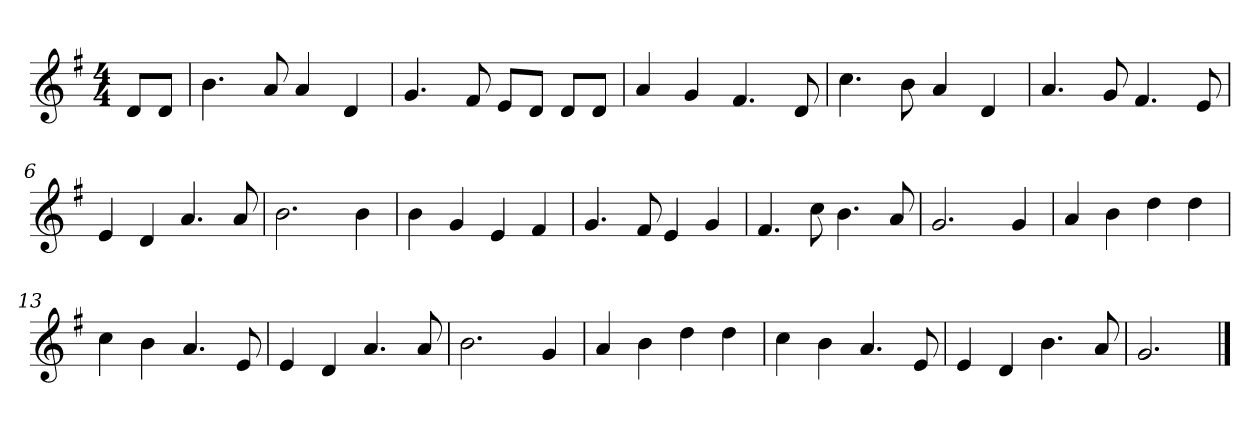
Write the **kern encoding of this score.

**kern
*part1
*staff1
*k[f#]
*M4/4
*MM120
=
8dL
8dJ
=1
4.b
8a
4a
4d
=2
4.g
8f#
8eL
8dJ
8dL
8dJ
=3
4a
4g
4.f#
8d
=4
4.cc
8b
4a
4d
=5
4.a
8g
4.f#
8e
=6
4e
4d
4.a
8a
=7
2.b
4b
=8
4b
4g
4e
4f#
=9
4.g
8f#
4e
4g
=10
4.f#
8cc
4.b
8a
=11
2.g
4g
=12
4a
4b
4dd
4dd
=13
4cc
4b
4.a
8e
=14
4e
4d
4.a
8a
=15
2.b
4g
=16
4a
4b
4dd
4dd
=17
4cc
4b
4.a
8e
=18
4e
4d
4.b
8a
=19
2.g
==
*-
